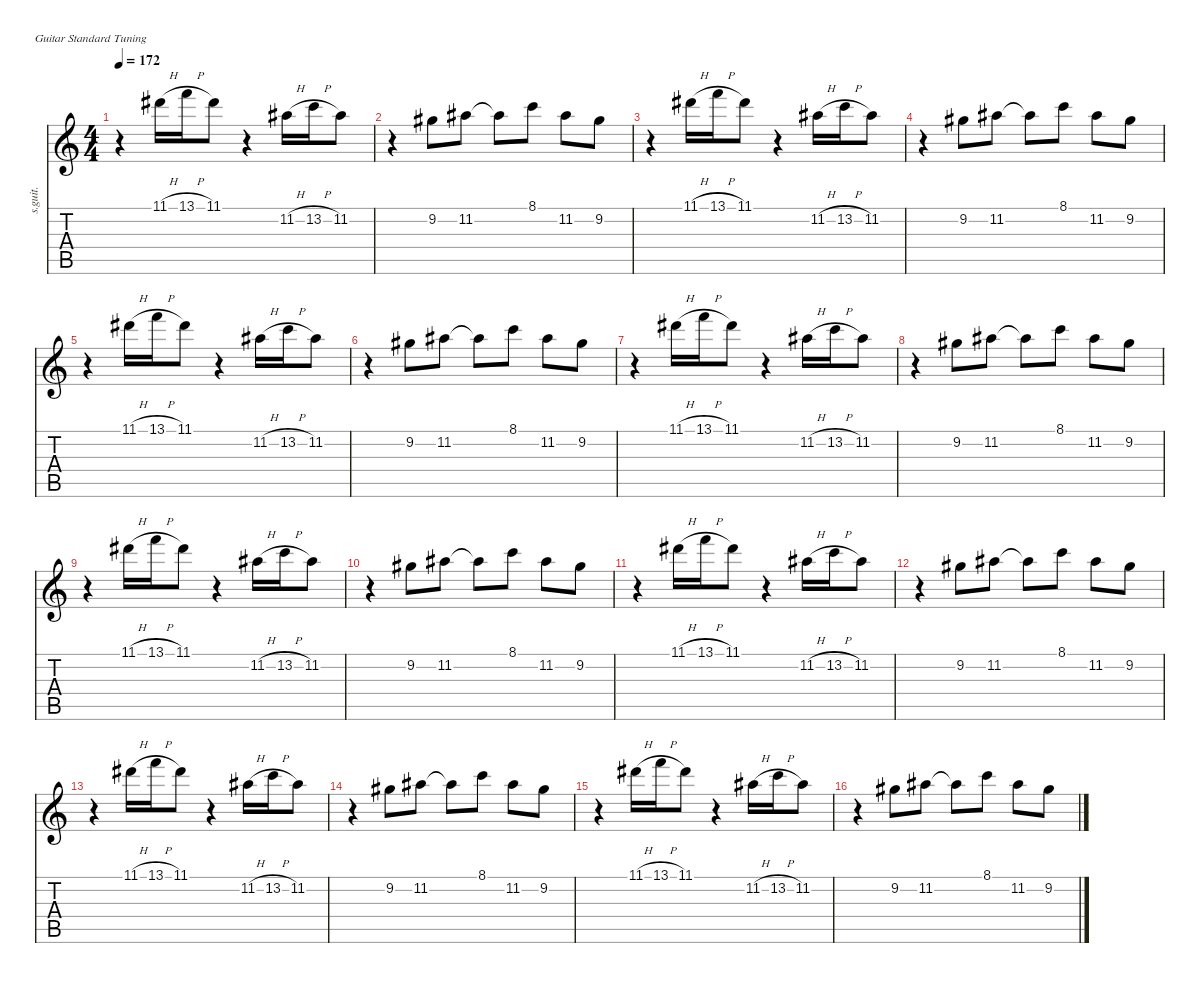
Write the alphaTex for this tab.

\defaultSystemsLayout 4
\hideDynamics
\bracketExtendMode nobrackets
\otherSystemsTrackNameOrientation horizontal
\track ("A" "s.guit.") {instrument acousticguitarsteel}
\staff {score tabs}
\tuning (E4 B3 G3 D3 A2 E2)
\ts (4 4)
\tempo 172
\clef g2
\ks c
r.4{dy mf} 11.1{h}.16 13.1{h}.16 11.1.8 r.4 11.2{h}.16 13.2{h}.16 11.2.8 |
r.4 9.2.8 11.2.8 11.2{t}.8 8.1.8 11.2.8 9.2.8 |
r.4 11.1{h}.16 13.1{h}.16 11.1.8 r.4 11.2{h}.16 13.2{h}.16 11.2.8 |
r.4 9.2.8 11.2.8 11.2{t}.8 8.1.8 11.2.8 9.2.8 |
r.4 11.1{h}.16 13.1{h}.16 11.1.8 r.4 11.2{h}.16 13.2{h}.16 11.2.8 |
r.4 9.2.8 11.2.8 11.2{t}.8 8.1.8 11.2.8 9.2.8 |
r.4 11.1{h}.16 13.1{h}.16 11.1.8 r.4 11.2{h}.16 13.2{h}.16 11.2.8 |
r.4 9.2.8 11.2.8 11.2{t}.8 8.1.8 11.2.8 9.2.8 |
r.4 11.1{h}.16 13.1{h}.16 11.1.8 r.4 11.2{h}.16 13.2{h}.16 11.2.8 |
r.4 9.2.8 11.2.8 11.2{t}.8 8.1.8 11.2.8 9.2.8 |
r.4 11.1{h}.16 13.1{h}.16 11.1.8 r.4 11.2{h}.16 13.2{h}.16 11.2.8 |
r.4 9.2.8 11.2.8 11.2{t}.8 8.1.8 11.2.8 9.2.8 |
r.4 11.1{h}.16 13.1{h}.16 11.1.8 r.4 11.2{h}.16 13.2{h}.16 11.2.8 |
r.4 9.2.8 11.2.8 11.2{t}.8 8.1.8 11.2.8 9.2.8 |
r.4 11.1{h}.16 13.1{h}.16 11.1.8 r.4 11.2{h}.16 13.2{h}.16 11.2.8 |
r.4 9.2.8 11.2.8 11.2{t}.8 8.1.8 11.2.8 9.2.8
